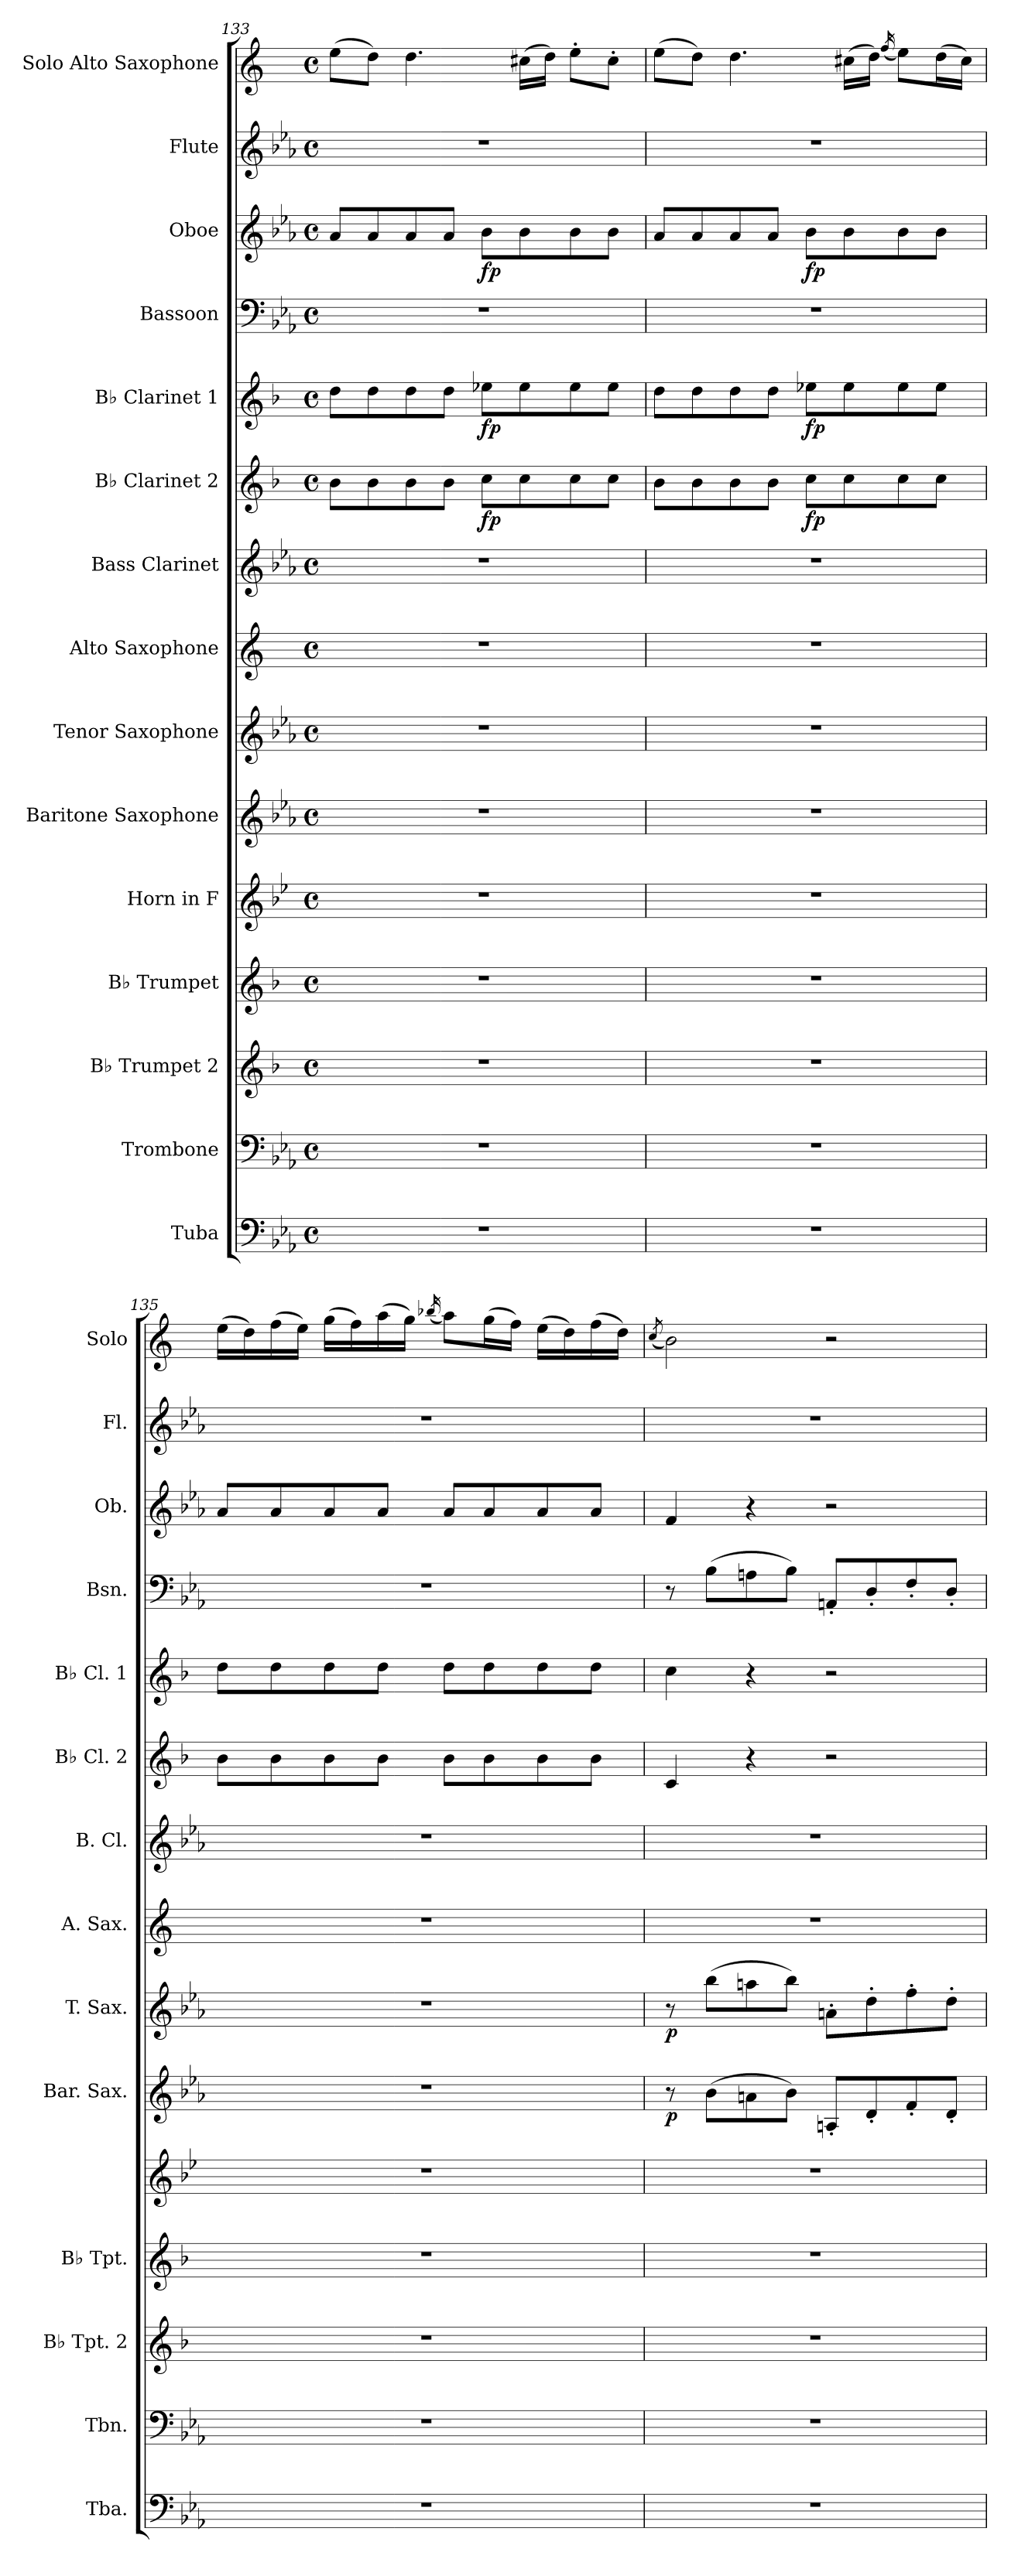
**kern	**kern	**kern	**kern	**kern	**kern	**dynam	**kern	**dynam	**kern	**kern	**kern	**dynam	**kern	**dynam	**kern	**kern	**dynam	**kern	**kern
*part15	*part14	*part13	*part12	*part11	*part10	*part10	*part9	*part9	*part8	*part7	*part6	*part6	*part5	*part5	*part4	*part3	*part3	*part2	*part1
*staff15	*staff14	*staff13	*staff12	*staff11	*staff10	*staff10	*staff9	*staff9	*staff8	*staff7	*staff6	*staff6	*staff5	*staff5	*staff4	*staff3	*staff3	*staff2	*staff1
*I"Tuba	*I"Trombone	*I"B♭ Trumpet 2	*I"B♭ Trumpet	*I"Horn in F	*I"Baritone Saxophone	*	*I"Tenor Saxophone	*	*I"Alto Saxophone	*I"Bass Clarinet	*I"B♭ Clarinet 2	*	*I"B♭ Clarinet 1	*	*I"Bassoon	*I"Oboe	*	*I"Flute	*I"Solo Alto Saxophone
*I'Tba.	*I'Tbn.	*I'B♭ Tpt. 2	*I'B♭ Tpt.	*	*I'Bar. Sax.	*	*I'T. Sax.	*	*I'A. Sax.	*I'B. Cl.	*I'B♭ Cl. 2	*	*I'B♭ Cl. 1	*	*I'Bsn.	*I'Ob.	*	*I'Fl.	*I'Solo
*clefF4	*clefF4	*clefG2	*clefG2	*clefG2	*clefG2	*	*clefG2	*	*clefG2	*clefG2	*clefG2	*	*clefG2	*	*clefF4	*clefG2	*	*clefG2	*clefG2
*	*	*ITrd1c2	*ITrd1c2	*ITrd4c7	*ITrd12c21	*	*ITrd8c14	*	*ITrd5c9	*ITrd8c14	*ITrd1c2	*	*ITrd1c2	*	*	*	*	*	*ITrd5c9
*k[b-e-a-]	*k[b-e-a-]	*k[b-e-a-]	*k[b-e-a-]	*k[b-e-a-]	*k[b-e-a-]	*	*k[b-e-a-]	*	*k[b-e-a-]	*k[b-e-a-]	*k[b-e-a-]	*	*k[b-e-a-]	*	*k[b-e-a-]	*k[b-e-a-]	*	*k[b-e-a-]	*k[b-e-a-]
*M4/4	*M4/4	*M4/4	*M4/4	*M4/4	*M4/4	*	*M4/4	*	*M4/4	*M4/4	*M4/4	*	*M4/4	*	*M4/4	*M4/4	*	*M4/4	*M4/4
*met(c)	*met(c)	*met(c)	*met(c)	*met(c)	*met(c)	*	*met(c)	*	*met(c)	*met(c)	*met(c)	*	*met(c)	*	*met(c)	*met(c)	*	*met(c)	*met(c)
=133	=133	=133	=133	=133	=133	=133	=133	=133	=133	=133	=133	=133	=133	=133	=133	=133	=133	=133	=133
1r	1r	1r	1r	1r	1r	.	1r	.	1r	1r	8a-\L	.	8cc\L	.	1r	8a-/L	.	1r	(>8g\L
.	.	.	.	.	.	.	.	.	.	.	8a-\	.	8cc\	.	.	8a-/	.	.	8f\J)
.	.	.	.	.	.	.	.	.	.	.	8a-\	.	8cc\	.	.	8a-/	.	.	4.f\
.	.	.	.	.	.	.	.	.	.	.	8a-\J	.	8cc\J	.	.	8a-/J	.	.	.
!	!	!	!	!	!	!	!	!	!	!	!	!LO:DY:b	!	!LO:DY:b	!	!	!LO:DY:b	!	!
.	.	.	.	.	.	.	.	.	.	.	8b-\L	fp	8dd-X\L	fp	.	8b-\L	fp	.	.
.	.	.	.	.	.	.	.	.	.	.	8b-\	.	8dd-\	.	.	8b-\	.	.	(>16en\LL
.	.	.	.	.	.	.	.	.	.	.	.	.	.	.	.	.	.	.	16f\JJ)
.	.	.	.	.	.	.	.	.	.	.	8b-\	.	8dd-\	.	.	8b-\	.	.	8g'\L
.	.	.	.	.	.	.	.	.	.	.	8b-\J	.	8dd-\J	.	.	8b-\J	.	.	8e'\J
=134	=134	=134	=134	=134	=134	=134	=134	=134	=134	=134	=134	=134	=134	=134	=134	=134	=134	=134	=134
1r	1r	1r	1r	1r	1r	.	1r	.	1r	1r	8a-\L	.	8cc\L	.	1r	8a-/L	.	1r	(>8g\L
.	.	.	.	.	.	.	.	.	.	.	8a-\	.	8cc\	.	.	8a-/	.	.	8f\J)
.	.	.	.	.	.	.	.	.	.	.	8a-\	.	8cc\	.	.	8a-/	.	.	4.f\
.	.	.	.	.	.	.	.	.	.	.	8a-\J	.	8cc\J	.	.	8a-/J	.	.	.
!	!	!	!	!	!	!	!	!	!	!	!	!LO:DY:b	!	!LO:DY:b	!	!	!LO:DY:b	!	!
.	.	.	.	.	.	.	.	.	.	.	8b-\L	fp	8dd-X\L	fp	.	8b-\L	fp	.	.
.	.	.	.	.	.	.	.	.	.	.	8b-\	.	8dd-\	.	.	8b-\	.	.	(>16en\LL
.	.	.	.	.	.	.	.	.	.	.	.	.	.	.	.	.	.	.	16f\JJ)
.	.	.	.	.	.	.	.	.	.	.	.	.	.	.	.	.	.	.	(<16qa-/
.	.	.	.	.	.	.	.	.	.	.	8b-\	.	8dd-\	.	.	8b-\	.	.	8g\L)
.	.	.	.	.	.	.	.	.	.	.	8b-\J	.	8dd-\J	.	.	8b-\J	.	.	(>16f\L
.	.	.	.	.	.	.	.	.	.	.	.	.	.	.	.	.	.	.	16e\JJ)
=135	=135	=135	=135	=135	=135	=135	=135	=135	=135	=135	=135	=135	=135	=135	=135	=135	=135	=135	=135
1r	1r	1r	1r	1r	1r	.	1r	.	1r	1r	8a-\L	.	8cc\L	.	1r	8a-/L	.	1r	(>16g\LL
.	.	.	.	.	.	.	.	.	.	.	.	.	.	.	.	.	.	.	16f\)
.	.	.	.	.	.	.	.	.	.	.	8a-\	.	8cc\	.	.	8a-/	.	.	(>16a-\
.	.	.	.	.	.	.	.	.	.	.	.	.	.	.	.	.	.	.	16g\JJ)
.	.	.	.	.	.	.	.	.	.	.	8a-\	.	8cc\	.	.	8a-/	.	.	(>16b-\LL
.	.	.	.	.	.	.	.	.	.	.	.	.	.	.	.	.	.	.	16a-\)
.	.	.	.	.	.	.	.	.	.	.	8a-\J	.	8cc\J	.	.	8a-/J	.	.	(>16cc\
.	.	.	.	.	.	.	.	.	.	.	.	.	.	.	.	.	.	.	16b-\JJ)
.	.	.	.	.	.	.	.	.	.	.	.	.	.	.	.	.	.	.	(<16qdd-X/
.	.	.	.	.	.	.	.	.	.	.	8a-\L	.	8cc\L	.	.	8a-/L	.	.	8cc\L)
.	.	.	.	.	.	.	.	.	.	.	8a-\	.	8cc\	.	.	8a-/	.	.	(>16b-\L
.	.	.	.	.	.	.	.	.	.	.	.	.	.	.	.	.	.	.	16a-\JJ)
.	.	.	.	.	.	.	.	.	.	.	8a-\	.	8cc\	.	.	8a-/	.	.	(>16g\LL
.	.	.	.	.	.	.	.	.	.	.	.	.	.	.	.	.	.	.	16f\)
.	.	.	.	.	.	.	.	.	.	.	8a-\J	.	8cc\J	.	.	8a-/J	.	.	(>16a-\
.	.	.	.	.	.	.	.	.	.	.	.	.	.	.	.	.	.	.	16f\JJ)
!!LO:PB:g=z
=136	=136	=136	=136	=136	=136	=136	=136	=136	=136	=136	=136	=136	=136	=136	=136	=136	=136	=136	=136
.	.	.	.	.	.	.	.	.	.	.	.	.	.	.	.	.	.	.	(<8qe-/
!	!	!	!	!	!	!LO:DY:b	!	!LO:DY:b	!	!	!	!	!	!	!	!	!	!	!
1r	1r	1r	1r	1r	8r	p	8r	p	1r	1r	4B-/	.	4b-\	.	8r	4f/	.	1r	2d\)
.	.	.	.	.	(>8B-\L	.	(>8b-\L	.	.	.	.	.	.	.	(>8B-\L	.	.	.	.
.	.	.	.	.	8An\	.	8an\	.	.	.	4r	.	4r	.	8An\	4r	.	.	.
.	.	.	.	.	8B-\J)	.	8b-\J)	.	.	.	.	.	.	.	8B-\J)	.	.	.	.
.	.	.	.	.	8AAn'/L	.	8An'\L	.	.	.	2r	.	2r	.	8AAn'/L	2r	.	.	2r
.	.	.	.	.	8D'/	.	8d'\	.	.	.	.	.	.	.	8D'/	.	.	.	.
.	.	.	.	.	8F'/	.	8f'\	.	.	.	.	.	.	.	8F'/	.	.	.	.
.	.	.	.	.	8D'/J	.	8d'\J	.	.	.	.	.	.	.	8D'/J	.	.	.	.
=	=	=	=	=	=	=	=	=	=	=	=	=	=	=	=	=	=	=	=
*-	*-	*-	*-	*-	*-	*-	*-	*-	*-	*-	*-	*-	*-	*-	*-	*-	*-	*-	*-
